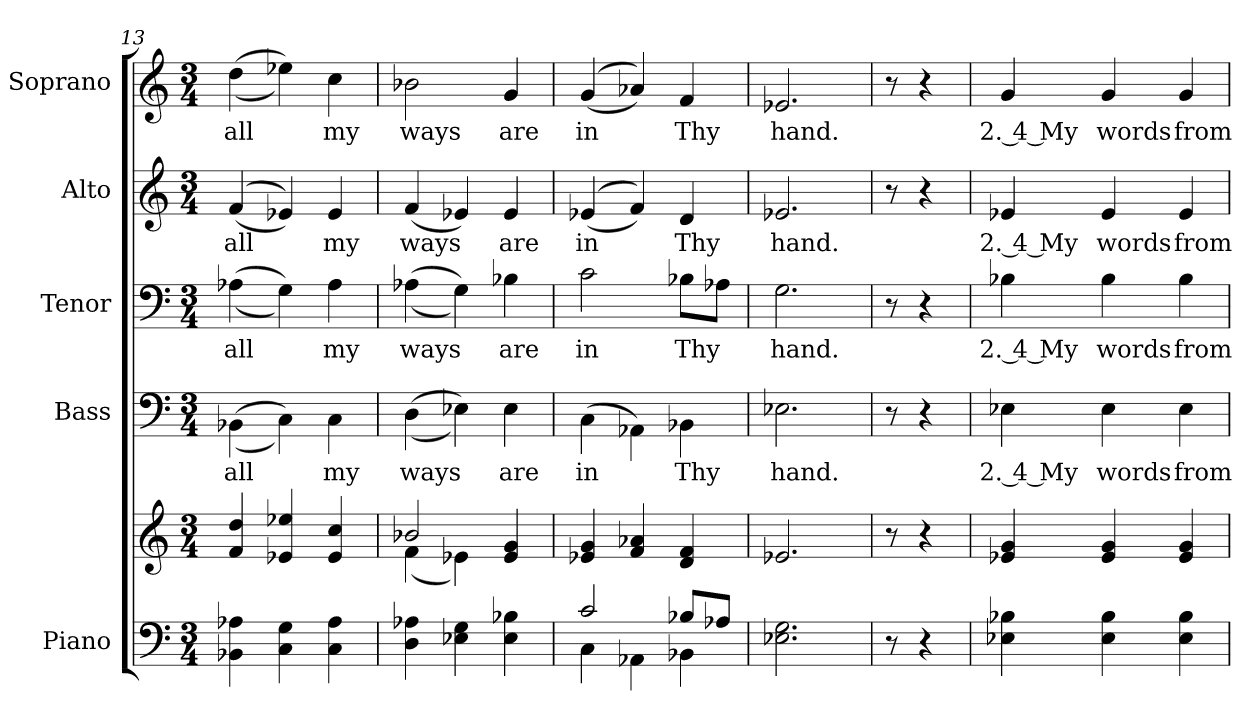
**kern	**kern	**kern	**text	**kern	**text	**kern	**text	**kern	**text
*part5	*part5	*part4	*part4	*part3	*part3	*part2	*part2	*part1	*part1
*staff6	*staff5	*staff4	*staff4	*staff3	*staff3	*staff2	*staff2	*staff1	*staff1
*I"Piano	*	*I"Bass	*	*I"Tenor	*	*I"Alto	*	*I"Soprano	*
*I'Pno.	*	*I'B.	*	*I'T.	*	*I'A.	*	*I'S.	*
!!LO:PB:g=z
*clefF4	*clefG2	*clefF4	*	*clefF4	*	*clefG2	*	*clefG2	*
*k[]	*k[]	*k[]	*	*k[]	*	*k[]	*	*k[]	*
*C:	*C:	*C:	*	*C:	*	*C:	*	*C:	*
*M3/4	*M3/4	*M3/4	*	*M3/4	*	*M3/4	*	*M3/4	*
=13	=13	=13	=13	=13	=13	=13	=13	=13	=13
!	!	!	!LO:LY:b:color=#000000	!	!	!	!	!	!
!	!	!	!	!	!LO:LY:b:color=#000000	!	!	!	!
!	!	!	!	!	!	!	!LO:LY:b:color=#000000	!	!
!	!	!	!	!	!	!	!	!	!LO:LY:b:color=#000000
4BB-Xi\ 4A-Xi	((4fi/ 4ddi	((4BB-Xi\	all	((4A-Xi\	all	((4fi/	all	((4ddi\	all
4Ci\ 4Gi	4e-Xi/ 4ee-Xi	4Ci\))	.	4Gi\))	.	4e-Xi/))	.	4ee-Xi\))	.
!	!	!	!LO:LY:b:color=#000000	!	!	!	!	!	!
!	!	!	!	!	!LO:LY:b:color=#000000	!	!	!	!
!	!	!	!	!	!	!	!LO:LY:b:color=#000000	!	!
!	!	!	!	!	!	!	!	!	!LO:LY:b:color=#000000
4Ci\ 4A-i	4e-i/ 4cci	4Ci\	my	4A-i\	my	4e-i/	my	4cci\	my
=14	=14	=14	=14	=14	=14	=14	=14	=14	=14
*	*^	*	*	*	*	*	*	*	*
!	!	!	!	!LO:LY:b:color=#000000	!	!	!	!	!	!
!	!	!	!	!	!	!LO:LY:b:color=#000000	!	!	!	!
!	!	!	!	!	!	!	!	!LO:LY:b:color=#000000	!	!
!	!	!	!	!	!	!	!	!	!	!LO:LY:b:color=#000000
4Di\ 4A-Xi	2b-Xi/	(4fi\	((4Di\	ways	((4A-Xi\	ways	(4fi/	ways	2b-Xi\	ways
4E-Xi\ 4Gi	.	4e-Xi\)	4E-Xi\))	.	4Gi\))	.	4e-Xi/)	.	.	.
!	!	!	!	!LO:LY:b:color=#000000	!	!	!	!	!	!
!	!	!	!	!	!	!LO:LY:b:color=#000000	!	!	!	!
!	!	!	!	!	!	!	!	!LO:LY:b:color=#000000	!	!
!	!	!	!	!	!	!	!	!	!	!LO:LY:b:color=#000000
4E-i\ 4B-Xi	4e-i/ 4gi	4ryy	4E-i\	are	4B-Xi\	are	4e-i/	are	4gi/	are
*	*v	*v	*	*	*	*	*	*	*	*
!!LO:PB:g=z
=15	=15	=15	=15	=15	=15	=15	=15	=15	=15
*^	*	*	*	*	*	*	*	*	*
*	*	*^	*	*	*	*	*	*	*	*
!	!	!	!	!	!LO:LY:b:color=#000000	!	!	!	!	!	!
*	*	*v	*v	*	*	*	*	*	*	*	*
*	*	*^	*	*	*	*	*	*	*	*
!	!	!	!	!	!	!	!LO:LY:b:color=#000000	!	!	!	!
*	*	*v	*v	*	*	*	*	*	*	*	*
*	*	*^	*	*	*	*	*	*	*	*
!	!	!	!	!	!	!	!	!	!LO:LY:b:color=#000000	!	!
*	*	*v	*v	*	*	*	*	*	*	*	*
*	*	*^	*	*	*	*	*	*	*	*
!	!	!	!	!	!	!	!	!	!	!	!LO:LY:b:color=#000000
*	*	*v	*v	*	*	*	*	*	*	*	*
2ci/	4Ci\	((4e-Xi/ 4gi	(4Ci\	in	2ci\	in	((4e-Xi/	in	((4gi/	in
.	4AA-Xi\	4fi/ 4a-Xi	4AA-Xi\)	.	.	.	4fi/))	.	4a-Xi/))	.
!	!	!	!	!LO:LY:b:color=#000000	!	!	!	!	!	!
!	!	!	!	!	!	!LO:LY:b:color=#000000	!	!	!	!
!	!	!	!	!	!	!	!	!LO:LY:b:color=#000000	!	!
!	!	!	!	!	!	!	!	!	!	!LO:LY:b:color=#000000
8B-Xi/L	4BB-Xi\	4di/ 4fi	4BB-Xi\	Thy	8B-Xi\L	Thy	4di/	Thy	4fi/	Thy
8A-Xi/J	.	.	.	.	8A-Xi\J	.	.	.	.	.
*v	*v	*	*	*	*	*	*	*	*	*
=16	=16	=16	=16	=16	=16	=16	=16	=16	=16
!	!	!	!LO:LY:b:color=#000000	!	!	!	!	!	!
!	!	!	!	!	!LO:LY:b:color=#000000	!	!	!	!
!	!	!	!	!	!	!	!LO:LY:b:color=#000000	!	!
!	!	!	!	!	!	!	!	!	!LO:LY:b:color=#000000
2.E-Xi\ 2.Gi	2.e-Xi/	2.E-Xi\	hand.	2.Gi\	hand.	2.e-Xi/	hand.	2.e-Xi/	hand.
!!LO:PB:g=z
=17	=17	=17	=17	=17	=17	=17	=17	=17	=17
8r	8r	8r	.	8r	.	8r	.	8r	.
4r	4r	4r	.	4r	.	4r	.	4r	.
=18	=18	=18	=18	=18	=18	=18	=18	=18	=18
!	!	!	!LO:LY:b:color=#000000	!	!	!	!	!	!
!	!	!	!	!	!LO:LY:b:color=#000000	!	!	!	!
!	!	!	!	!	!	!	!LO:LY:b:color=#000000	!	!
!	!	!	!	!	!	!	!	!	!LO:LY:b:color=#000000
4E-Xi\ 4B-Xi	4e-Xi/ 4gi	4E-Xi\	2. 4 My	4B-Xi\	2. 4 My	4e-Xi/	2. 4 My	4gi/	2. 4 My
!	!	!	!LO:LY:b:color=#000000	!	!	!	!	!	!
!	!	!	!	!	!LO:LY:b:color=#000000	!	!	!	!
!	!	!	!	!	!	!	!LO:LY:b:color=#000000	!	!
!	!	!	!	!	!	!	!	!	!LO:LY:b:color=#000000
4E-i\ 4B-i	4e-i/ 4gi	4E-i\	words	4B-i\	words	4e-i/	words	4gi/	words
!	!	!	!LO:LY:b:color=#000000	!	!	!	!	!	!
!	!	!	!	!	!LO:LY:b:color=#000000	!	!	!	!
!	!	!	!	!	!	!	!LO:LY:b:color=#000000	!	!
!	!	!	!	!	!	!	!	!	!LO:LY:b:color=#000000
4E-i\ 4B-i	4e-i/ 4gi	4E-i\	from	4B-i\	from	4e-i/	from	4gi/	from
=	=	=	=	=	=	=	=	=	=
*-	*-	*-	*-	*-	*-	*-	*-	*-	*-
